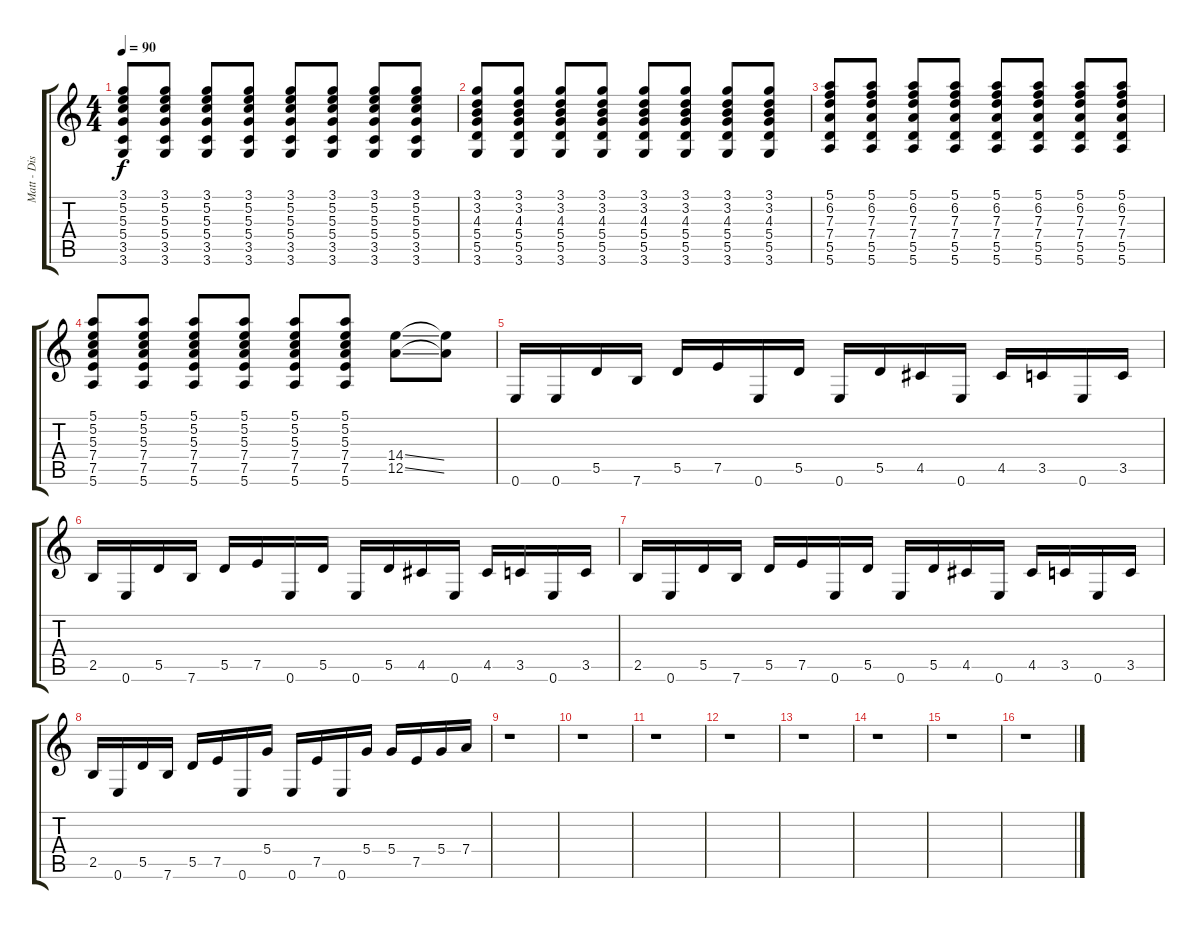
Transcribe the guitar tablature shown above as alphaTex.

\track ("Matt - Distortion" "Matt - Dis") {instrument distortionguitar}
\staff {score tabs}
\tuning (E4 B3 G3 D3 A2 E2) {hide}
\ts (4 4)
\tempo 90
\clef g2
\ks c
(3.1 5.2 5.3 5.4 3.5 3.6).8{dy f} (3.1 5.2 5.3 5.4 3.5 3.6).8 (3.1 5.2 5.3 5.4 3.5 3.6).8 (3.1 5.2 5.3 5.4 3.5 3.6).8 (3.1 5.2 5.3 5.4 3.5 3.6).8 (3.1 5.2 5.3 5.4 3.5 3.6).8 (3.1 5.2 5.3 5.4 3.5 3.6).8 (3.1 5.2 5.3 5.4 3.5 3.6).8 |
(3.1 3.2 4.3 5.4 5.5 3.6).8 (3.1 3.2 4.3 5.4 5.5 3.6).8 (3.1 3.2 4.3 5.4 5.5 3.6).8 (3.1 3.2 4.3 5.4 5.5 3.6).8 (3.1 3.2 4.3 5.4 5.5 3.6).8 (3.1 3.2 4.3 5.4 5.5 3.6).8 (3.1 3.2 4.3 5.4 5.5 3.6).8 (3.1 3.2 4.3 5.4 5.5 3.6).8 |
(5.1 6.2 7.3 7.4 5.5 5.6).8 (5.1 6.2 7.3 7.4 5.5 5.6).8 (5.1 6.2 7.3 7.4 5.5 5.6).8 (5.1 6.2 7.3 7.4 5.5 5.6).8 (5.1 6.2 7.3 7.4 5.5 5.6).8 (5.1 6.2 7.3 7.4 5.5 5.6).8 (5.1 6.2 7.3 7.4 5.5 5.6).8 (5.1 6.2 7.3 7.4 5.5 5.6).8 |
(5.1 5.2 5.3 7.4 7.5 5.6).8 (5.1 5.2 5.3 7.4 7.5 5.6).8 (5.1 5.2 5.3 7.4 7.5 5.6).8 (5.1 5.2 5.3 7.4 7.5 5.6).8 (5.1 5.2 5.3 7.4 7.5 5.6).8 (5.1 5.2 5.3 7.4 7.5 5.6).8 (14.4{ss} 12.5{ss}).8 (14.4{t} 12.5{t}).8 |
0.6.16 0.6.16 5.5.16 7.6.16 5.5.16 7.5.16 0.6.16 5.5.16 0.6.16 5.5.16 4.5.16 0.6.16 4.5.16 3.5.16 0.6.16 3.5.16 |
2.5.16 0.6.16 5.5.16 7.6.16 5.5.16 7.5.16 0.6.16 5.5.16 0.6.16 5.5.16 4.5.16 0.6.16 4.5.16 3.5.16 0.6.16 3.5.16 |
2.5.16 0.6.16 5.5.16 7.6.16 5.5.16 7.5.16 0.6.16 5.5.16 0.6.16 5.5.16 4.5.16 0.6.16 4.5.16 3.5.16 0.6.16 3.5.16 |
2.5.16 0.6.16 5.5.16 7.6.16 5.5.16 7.5.16 0.6.16 5.4.16 0.6.16 7.5.16 0.6.16 5.4.16 5.4.16 7.5.16 5.4.16 7.4.16 |
r.1 |
r.1 |
r.1 |
r.1 |
r.1 |
r.1 |
r.1 |
r.1
